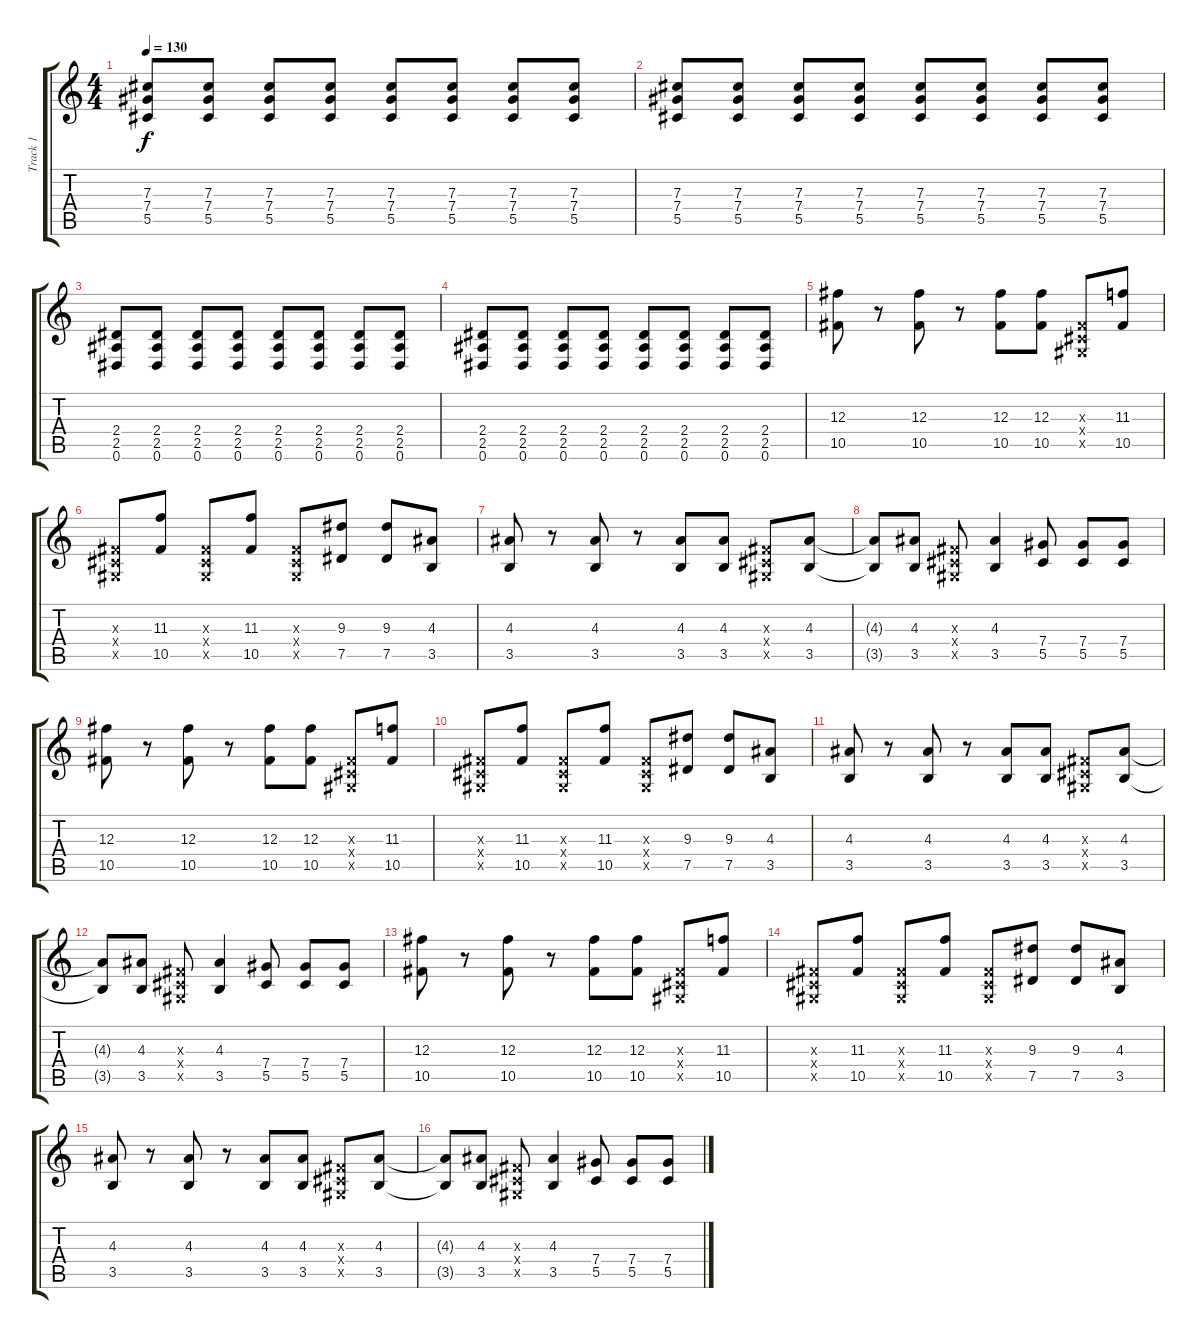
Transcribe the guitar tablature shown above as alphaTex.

\track ("Track 1" "Track 1") {solo instrument overdrivenguitar}
\staff {score tabs}
\tuning (Eb4 Bb3 Gb3 Db3 Ab2 Eb2) {hide}
\ts (4 4)
\tempo 130
\clef g2
\ks c
(7.3 7.4 5.5).8{dy f} (7.3 7.4 5.5).8 (7.3 7.4 5.5).8 (7.3 7.4 5.5).8 (7.3 7.4 5.5).8 (7.3 7.4 5.5).8 (7.3 7.4 5.5).8 (7.3 7.4 5.5).8 |
(7.3 7.4 5.5).8 (7.3 7.4 5.5).8 (7.3 7.4 5.5).8 (7.3 7.4 5.5).8 (7.3 7.4 5.5).8 (7.3 7.4 5.5).8 (7.3 7.4 5.5).8 (7.3 7.4 5.5).8 |
(2.4 2.5 0.6).8 (2.4 2.5 0.6).8 (2.4 2.5 0.6).8 (2.4 2.5 0.6).8 (2.4 2.5 0.6).8 (2.4 2.5 0.6).8 (2.4 2.5 0.6).8 (2.4 2.5 0.6).8 |
(2.4 2.5 0.6).8 (2.4 2.5 0.6).8 (2.4 2.5 0.6).8 (2.4 2.5 0.6).8 (2.4 2.5 0.6).8 (2.4 2.5 0.6).8 (2.4 2.5 0.6).8 (2.4 2.5 0.6).8 |
(12.3 10.5).8 r.8 (12.3 10.5).8 r.8 (12.3 10.5).8 (12.3 10.5).8 (0.3{x} 0.4{x} 0.5{x}).8 (11.3 10.5).8 |
(0.3{x} 0.4{x} 0.5{x}).8 (11.3 10.5).8 (0.3{x} 0.4{x} 0.5{x}).8 (11.3 10.5).8 (0.3{x} 0.4{x} 0.5{x}).8 (9.3 7.5).8 (9.3 7.5).8 (4.3 3.5).8 |
(4.3 3.5).8 r.8 (4.3 3.5).8 r.8 (4.3 3.5).8 (4.3 3.5).8 (0.3{x} 0.4{x} 0.5{x}).8 (4.3 3.5).8 |
(4.3{t} 3.5{t}).8 (4.3 3.5).8 (0.3{x} 0.4{x} 0.5{x}).8 (4.3 3.5).4 (7.4 5.5).8 (7.4 5.5).8 (7.4 5.5).8 |
(12.3 10.5).8 r.8 (12.3 10.5).8 r.8 (12.3 10.5).8 (12.3 10.5).8 (0.3{x} 0.4{x} 0.5{x}).8 (11.3 10.5).8 |
(0.3{x} 0.4{x} 0.5{x}).8 (11.3 10.5).8 (0.3{x} 0.4{x} 0.5{x}).8 (11.3 10.5).8 (0.3{x} 0.4{x} 0.5{x}).8 (9.3 7.5).8 (9.3 7.5).8 (4.3 3.5).8 |
(4.3 3.5).8 r.8 (4.3 3.5).8 r.8 (4.3 3.5).8 (4.3 3.5).8 (0.3{x} 0.4{x} 0.5{x}).8 (4.3 3.5).8 |
(4.3{t} 3.5{t}).8 (4.3 3.5).8 (0.3{x} 0.4{x} 0.5{x}).8 (4.3 3.5).4 (7.4 5.5).8 (7.4 5.5).8 (7.4 5.5).8 |
(12.3 10.5).8 r.8 (12.3 10.5).8 r.8 (12.3 10.5).8 (12.3 10.5).8 (0.3{x} 0.4{x} 0.5{x}).8 (11.3 10.5).8 |
(0.3{x} 0.4{x} 0.5{x}).8 (11.3 10.5).8 (0.3{x} 0.4{x} 0.5{x}).8 (11.3 10.5).8 (0.3{x} 0.4{x} 0.5{x}).8 (9.3 7.5).8 (9.3 7.5).8 (4.3 3.5).8 |
(4.3 3.5).8 r.8 (4.3 3.5).8 r.8 (4.3 3.5).8 (4.3 3.5).8 (0.3{x} 0.4{x} 0.5{x}).8 (4.3 3.5).8 |
(4.3{t} 3.5{t}).8 (4.3 3.5).8 (0.3{x} 0.4{x} 0.5{x}).8 (4.3 3.5).4 (7.4 5.5).8 (7.4 5.5).8 (7.4 5.5).8
